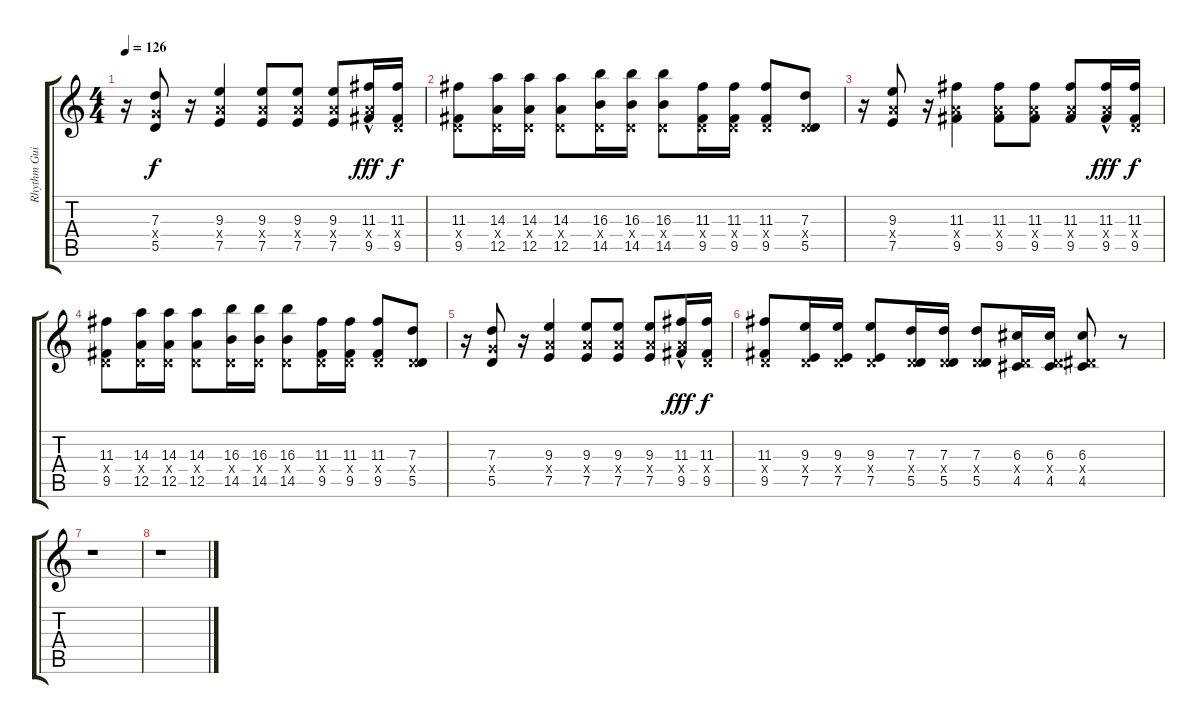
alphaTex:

\track ("Rhythm Guitar" "Rhythm Gui") {instrument electricguitarclean}
\staff {score tabs}
\tuning (E4 B3 G3 D3 A2 E2) {hide}
\ts (4 4)
\tempo 126
\clef g2
\ks c
r.16{dy f} (7.3 5.4{x} 5.5).8 r.16 (9.3 7.4{x} 7.5).4 (9.3 7.4{x} 7.5).8 (9.3 7.4{x} 7.5).8 (9.3 7.4{x} 7.5).8 (11.3 7.4{hac x} 9.5).16{dy fff} (11.3 0.4{x} 9.5).16{dy f} |
(11.3 0.4{x} 9.5).8 (14.3 0.4{x} 12.5).16 (14.3 0.4{x} 12.5).16 (14.3 0.4{x} 12.5).8 (16.3 0.4{x} 14.5).16 (16.3 0.4{x} 14.5).16 (16.3 0.4{x} 14.5).8 (11.3 0.4{x} 9.5).16 (11.3 0.4{x} 9.5).16 (11.3 0.4{x} 9.5).8 (7.3 0.4{x} 5.5).8 |
r.16 (9.3 7.4{x} 7.5).8 r.16 (11.3 7.4{x} 9.5).4 (11.3 7.4{x} 9.5).8 (11.3 7.4{x} 9.5).8 (11.3 7.4{x} 9.5).8 (11.3 7.4{hac x} 9.5).16{dy fff} (11.3 0.4{x} 9.5).16{dy f} |
(11.3 0.4{x} 9.5).8 (14.3 0.4{x} 12.5).16 (14.3 0.4{x} 12.5).16 (14.3 0.4{x} 12.5).8 (16.3 0.4{x} 14.5).16 (16.3 0.4{x} 14.5).16 (16.3 0.4{x} 14.5).8 (11.3 0.4{x} 9.5).16 (11.3 0.4{x} 9.5).16 (11.3 0.4{x} 9.5).8 (7.3 0.4{x} 5.5).8 |
r.16 (7.3 5.4{x} 5.5).8 r.16 (9.3 7.4{x} 7.5).4 (9.3 7.4{x} 7.5).8 (9.3 7.4{x} 7.5).8 (9.3 7.4{x} 7.5).8 (11.3 7.4{hac x} 9.5).16{dy fff} (11.3 0.4{x} 9.5).16{dy f} |
(11.3 0.4{x} 9.5).8 (9.3 0.4{x} 7.5).16 (9.3 0.4{x} 7.5).16 (9.3 0.4{x} 7.5).8 (7.3 0.4{x} 5.5).16 (7.3 0.4{x} 5.5).16 (7.3 0.4{x} 5.5).8 (6.3 0.4{x} 4.5).16 (6.3 0.4{x} 4.5).16 (6.3 1.4{x} 4.5).8 r.8 |
r.1 |
r.1
